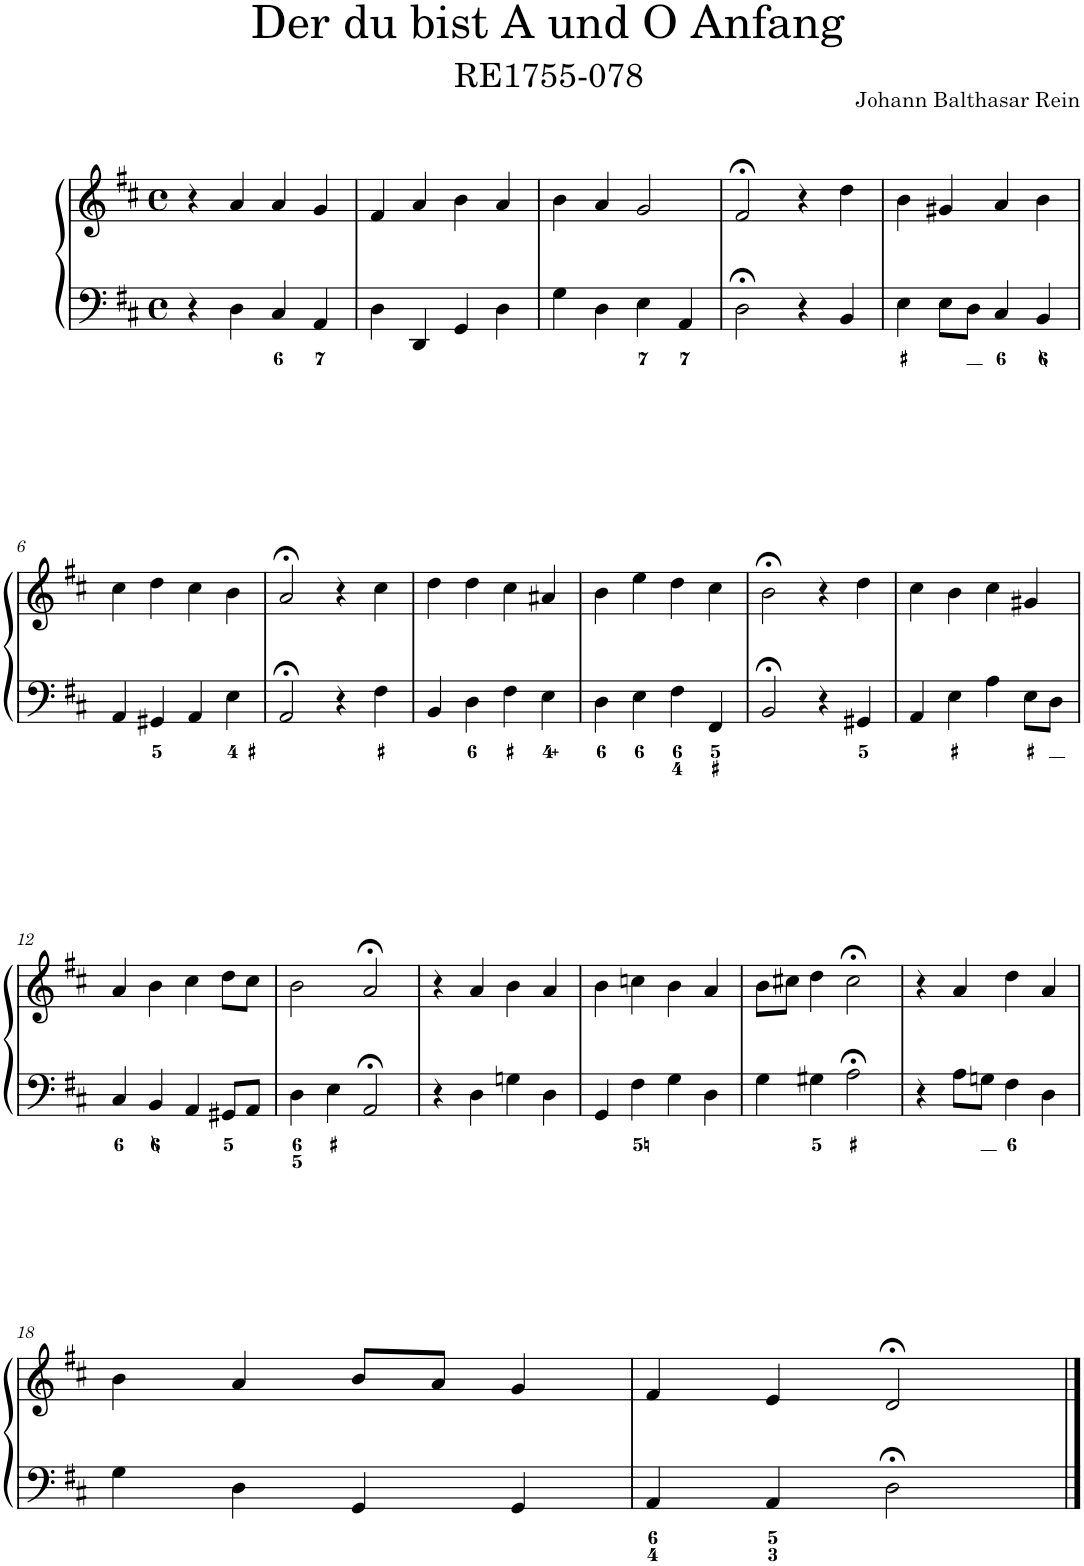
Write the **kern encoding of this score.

**kern	**kern
*part1	*part1
*staff2	*staff1
*I"Piano	*
*I'Pno.	*
*clefF4	*clefG2
*k[f#c#]	*k[f#c#]
*M4/4	*M4/4
*met(c)	*met(c)
=1	=1
4r	4r
4D\	4a/
4C#/	4a/
4AA/	4g/
=2	=2
4D\	4f#/
4DD/	4a/
4GG/	4b\
4D\	4a/
=3	=3
4G\	4b\
4D\	4a/
4E\	2g/
4AA/	.
=4	=4
2D;<\	2f#;</
4r	4r
4BB/	4dd\
=5	=5
4E\	4b\
8E\L	4g#X/
8D\J	.
4C#/	4a/
4BB/	4b\
!!LO:LB:g=z
=6	=6
4AA/	4cc#\
4GG#X/	4dd\
4AA/	4cc#\
4E\	4b\
=7	=7
2AA;</	2a;</
4r	4r
4F#\	4cc#\
=8	=8
4BB/	4dd\
4D\	4dd\
4F#\	4cc#\
4E\	4a#X/
=9	=9
4D\	4b\
4E\	4ee\
4F#\	4dd\
4FF#/	4cc#\
=10	=10
2BB;</	2b;<\
4r	4r
4GG#X/	4dd\
=11	=11
4AA/	4cc#\
4E\	4b\
4A\	4cc#\
8E\L	4g#X/
8D\J	.
!!LO:LB:g=z
=12	=12
4C#/	4a/
4BB/	4b\
4AA/	4cc#\
8GG#X/L	8dd\L
8AA/J	8cc#\J
=13	=13
4D\	2b\
4E\	.
2AA;</	2a;</
=14	=14
4r	4r
4D\	4a/
4Gn\	4b\
4D\	4a/
=15	=15
4GG/	4b\
4F#\	4ccn\
4G\	4b\
4D\	4a/
=16	=16
4G\	8b\L
.	8cc#X\J
4G#X\	4dd\
2A;<\	2cc#;<\
=17	=17
4r	4r
8A\L	4a/
8Gn\J	.
4F#\	4dd\
4D\	4a/
!!LO:LB:g=z
=18	=18
4G\	4b\
4D\	4a/
4GG/	8b/L
.	8a/J
4GG/	4g/
=19	=19
4AA/	4f#/
4AA/	4e/
2D;<\	2d;</
==	==
*-	*-
